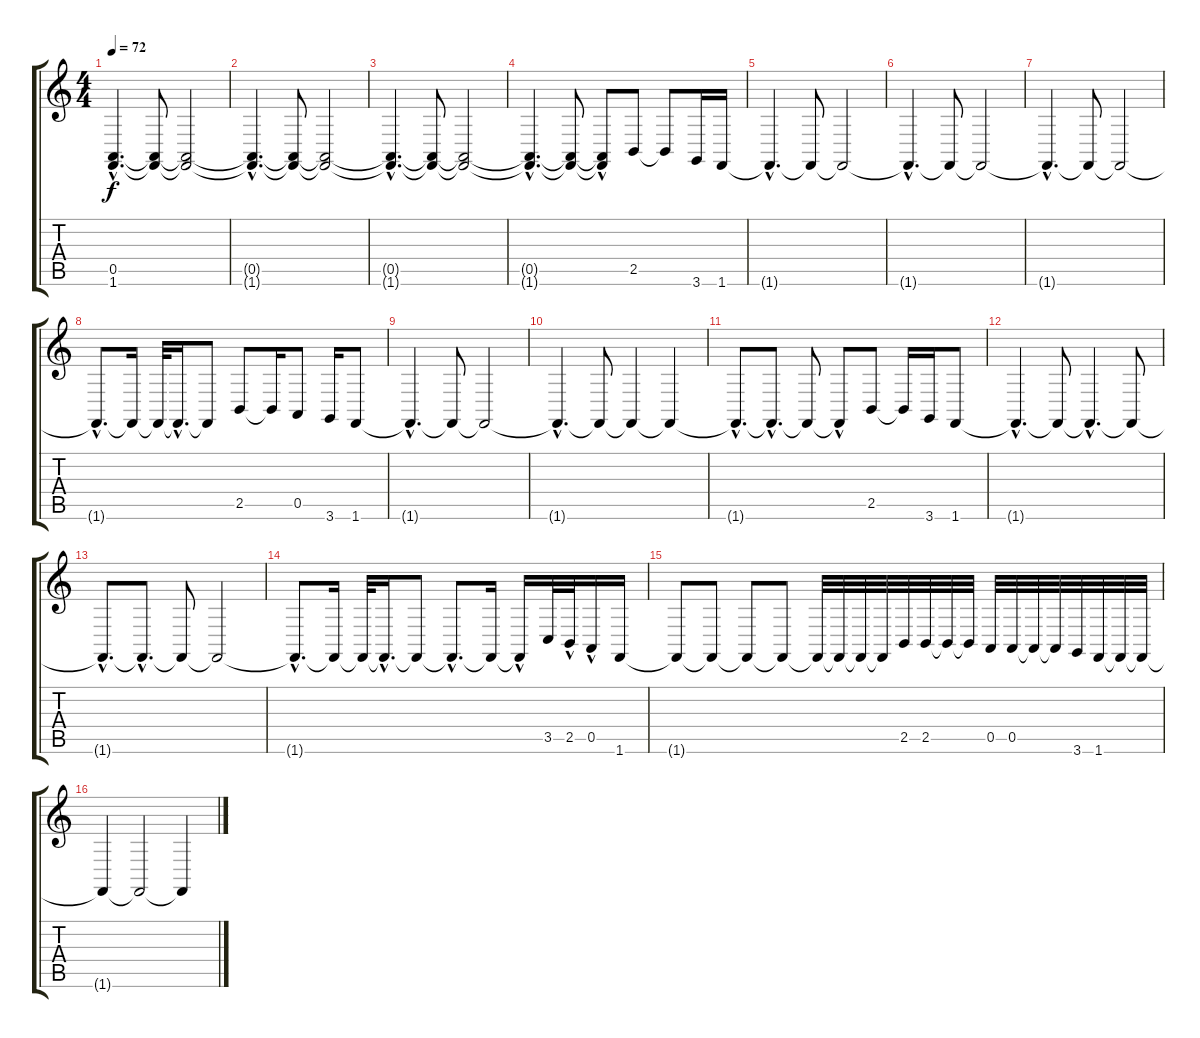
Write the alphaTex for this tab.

\track "" {instrument acousticgrandpiano}
\staff {score tabs}
\tuning (E4 B3 G3 D3 A2 E2) {hide}
\ts (4 4)
\tempo 72
\clef g2
\ks c
(0.5{hac t} 1.6{hac t}).4{d dy f} (0.5{t} 1.6{t}).8 (0.5{t} 1.6{t}).2 |
(0.5{hac t} 1.6{hac t}).4{d} (0.5{t} 1.6{t}).8 (0.5{t} 1.6{t}).2 |
(0.5{hac t} 1.6{hac t}).4{d} (0.5{t} 1.6{t}).8 (0.5{t} 1.6{t}).2 |
(0.5{hac t} 1.6{hac t}).4{d} (0.5{t} 1.6{t}).8 (0.5{t} 1.6{hac t}).8 2.5.8 2.5{t}.8 3.6.16 1.6.16 |
1.6{hac t}.4{d} 1.6{t}.8 1.6{t}.2 |
1.6{hac t}.4{d} 1.6{t}.8 1.6{t}.2 |
1.6{hac t}.4{d} 1.6{t}.8 1.6{t}.2 |
1.6{hac t}.8{d} 1.6{t}.16 1.6{t}.32 1.6{hac t}.16{d} 1.6{t}.8 2.5.8 2.5{t}.16 0.5.8 3.6.16 1.6.8 |
1.6{hac t}.4{d} 1.6{t}.8 1.6{t}.2 |
1.6{hac t}.4{d} 1.6{t}.8 1.6{t}.4 1.6{t}.4 |
1.6{hac t}.8{d} 1.6{hac t}.8{d} 1.6{t}.8 1.6{hac t}.8 2.5.8 2.5{t}.16 3.6.16 1.6.8 |
1.6{hac t}.4{d} 1.6{t}.8 1.6{hac t}.4{d} 1.6{t}.8 |
1.6{hac t}.8{d} 1.6{hac t}.8{d} 1.6{t}.8 1.6{t}.2 |
1.6{hac t}.8{d} 1.6{t}.16 1.6{t}.32 1.6{hac t}.16{d} 1.6{t}.8 1.6{hac t}.8{d} 1.6{t}.16 1.6{hac t}.16 3.5.32 2.5{hac}.32 0.5{hac}.16 1.6.16 |
1.6{t}.8 1.6{t}.8 1.6{t}.8 1.6{t}.8 1.6{t}.32 1.6{t}.32 1.6{t}.32 1.6{t}.32 2.5.32 2.5.32 2.5{t}.32 2.5{t}.32 0.5.32 0.5.32 0.5{t}.32 0.5{t}.32 3.6.32 1.6.32 1.6{t}.32 1.6{t}.32 |
1.6{t}.4 1.6{t}.2 1.6{t}.4
